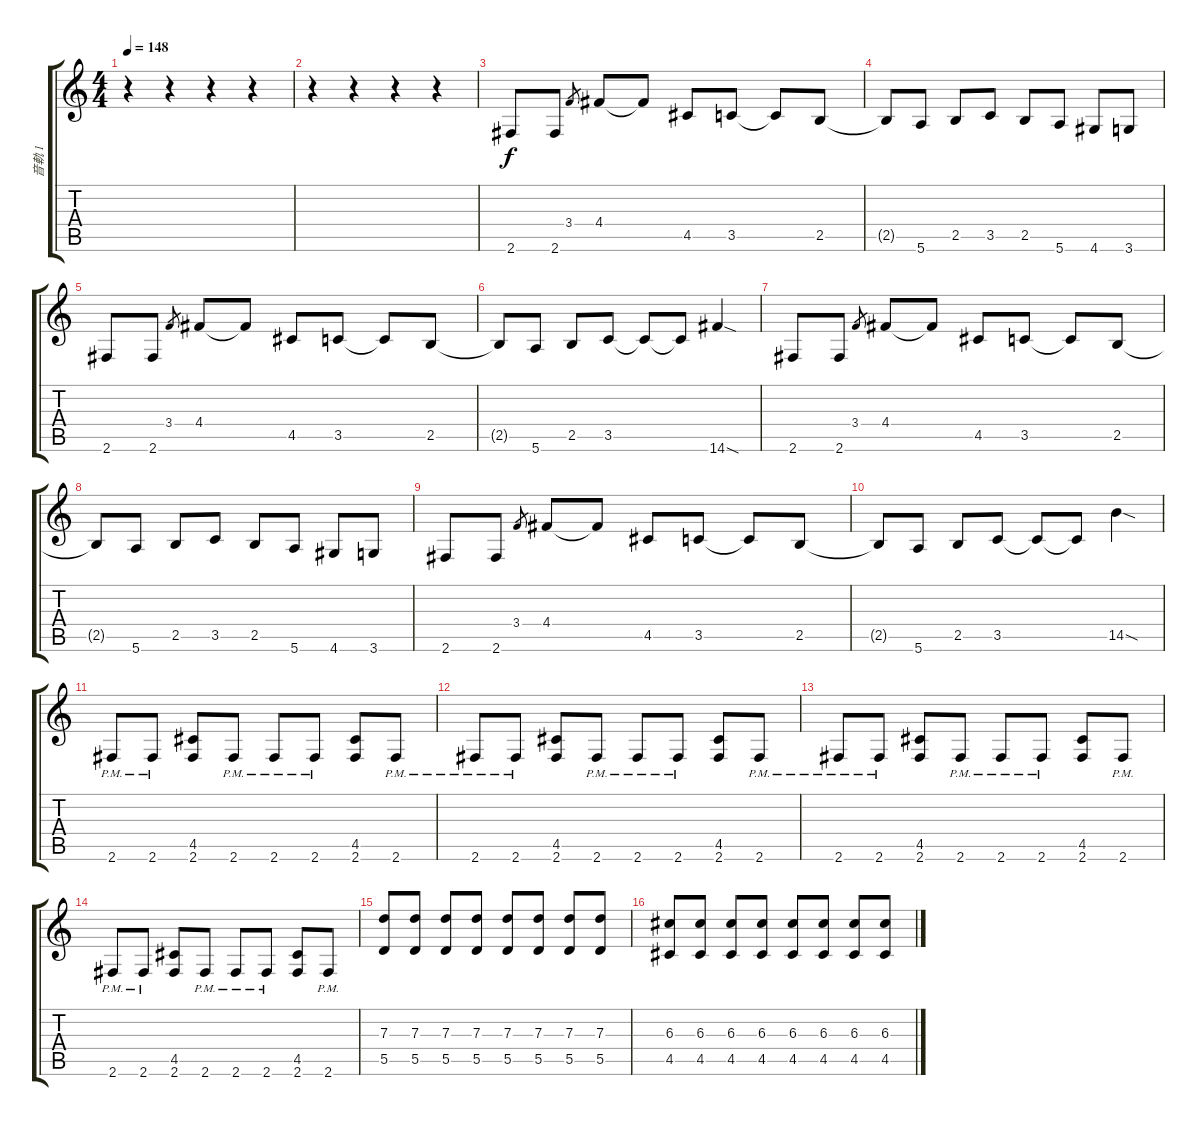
\track ("音軌 1" "音軌 1") {instrument overdrivenguitar}
\staff {score tabs}
\tuning (E4 B3 G3 D3 A2 E2) {hide}
\ts (4 4)
\tempo 148
\clef g2
\ks c
r.4{dy f} r.4 r.4 r.4 |
r.4 r.4 r.4 r.4 |
2.6.8{instrument overdrivenguitar} 2.6.8 3.4.8{gr} 4.4.8 4.4{t}.8 4.5.8 3.5.8 3.5{t}.8 2.5.8 |
2.5{t}.8 5.6.8 2.5.8 3.5.8 2.5.8 5.6.8 4.6.8 3.6.8 |
2.6.8 2.6.8 3.4.8{gr} 4.4.8 4.4{t}.8 4.5.8 3.5.8 3.5{t}.8 2.5.8 |
2.5{t}.8 5.6.8 2.5.8 3.5.8 3.5{t}.8 3.5{t}.8 14.6{sod}.4 |
2.6.8 2.6.8 3.4.8{gr} 4.4.8 4.4{t}.8 4.5.8 3.5.8 3.5{t}.8 2.5.8 |
2.5{t}.8 5.6.8 2.5.8 3.5.8 2.5.8 5.6.8 4.6.8 3.6.8 |
2.6.8 2.6.8 3.4.8{gr} 4.4.8 4.4{t}.8 4.5.8 3.5.8 3.5{t}.8 2.5.8 |
2.5{t}.8 5.6.8 2.5.8 3.5.8 3.5{t}.8 3.5{t}.8 14.5{sod}.4 |
2.6{pm}.8 2.6{pm}.8 (4.5 2.6).8 2.6{pm}.8 2.6{pm}.8 2.6{pm}.8 (4.5 2.6).8 2.6{pm}.8 |
2.6{pm}.8 2.6{pm}.8 (4.5 2.6).8 2.6{pm}.8 2.6{pm}.8 2.6{pm}.8 (4.5 2.6).8 2.6{pm}.8 |
2.6{pm}.8 2.6{pm}.8 (4.5 2.6).8 2.6{pm}.8 2.6{pm}.8 2.6{pm}.8 (4.5 2.6).8 2.6{pm}.8 |
2.6{pm}.8 2.6{pm}.8 (4.5 2.6).8 2.6{pm}.8 2.6{pm}.8 2.6{pm}.8 (4.5 2.6).8 2.6{pm}.8 |
(7.3 5.5).8 (7.3 5.5).8 (7.3 5.5).8 (7.3 5.5).8 (7.3 5.5).8 (7.3 5.5).8 (7.3 5.5).8 (7.3 5.5).8 |
(6.3 4.5).8 (6.3 4.5).8 (6.3 4.5).8 (6.3 4.5).8 (6.3 4.5).8 (6.3 4.5).8 (6.3 4.5).8 (6.3 4.5).8
